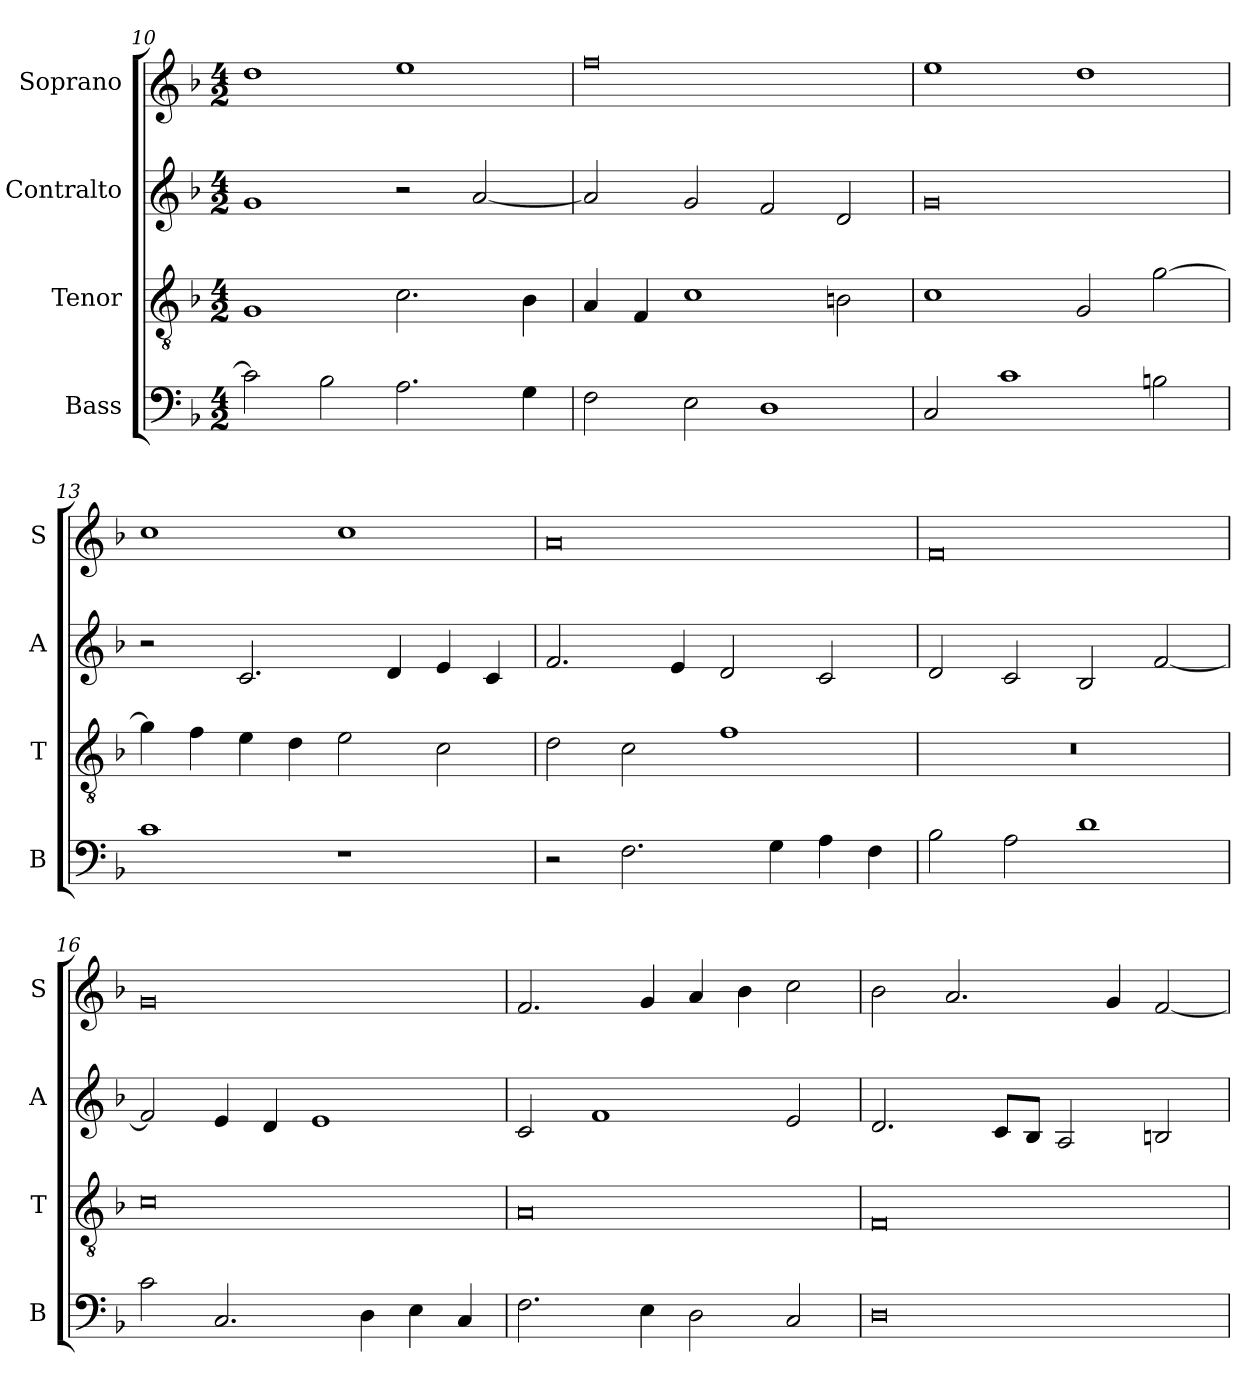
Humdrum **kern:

**kern	**kern	**kern	**kern
*part4	*part3	*part2	*part1
*staff4	*staff3	*staff2	*staff1
*I"Bass	*I"Tenor	*I"Contralto	*I"Soprano
*I'B	*I'T	*I'A	*I'S
*clefF4	*clefGv2	*clefG2	*clefG2
*k[b-]	*k[b-]	*k[b-]	*k[b-]
*M4/2	*M4/2	*M4/2	*M4/2
=10	=10	=10	=10
2c]	1G	1g	1dd
2B-	.	.	.
2.A	2.c	2r	1ee
.	.	[2a	.
4G	4B-	.	.
=11	=11	=11	=11
2F	4A	2a]	0ff
.	4F	.	.
2E	1c	2g	.
1D	.	2f	.
.	2Bn	2d	.
=12	=12	=12	=12
2C	1c	0g	1ee
1c	.	.	.
.	2G	.	1dd
2Bn	[2g	.	.
=13	=13	=13	=13
1c	4g]	2r	1cc
.	4f	.	.
.	4e	2.c	.
.	4d	.	.
1r	2e	.	1cc
.	.	4d	.
.	2c	4e	.
.	.	4c	.
=14	=14	=14	=14
2r	2d	2.f	0a
2.F	2c	.	.
.	.	4e	.
.	1f	2d	.
4G	.	.	.
4A	.	2c	.
4F	.	.	.
=15	=15	=15	=15
2B-	0r	2d	0f
2A	.	2c	.
1d	.	2B-	.
.	.	[2f	.
=16	=16	=16	=16
2c	0c	2f]	0g
2.C	.	4e	.
.	.	4d	.
.	.	1e	.
4D	.	.	.
4E	.	.	.
4C	.	.	.
=17	=17	=17	=17
2.F	0A	2c	2.f
.	.	1f	.
4E	.	.	4g
2D	.	.	4a
.	.	.	4b-
2C	.	2e	2cc
=18	=18	=18	=18
0D	0F	2.d	2b-
.	.	.	2.a
.	.	8c/L	.
.	.	8B-/J	.
.	.	2A	.
.	.	.	4g
.	.	2Bn	[2f
=	=	=	=
*-	*-	*-	*-
